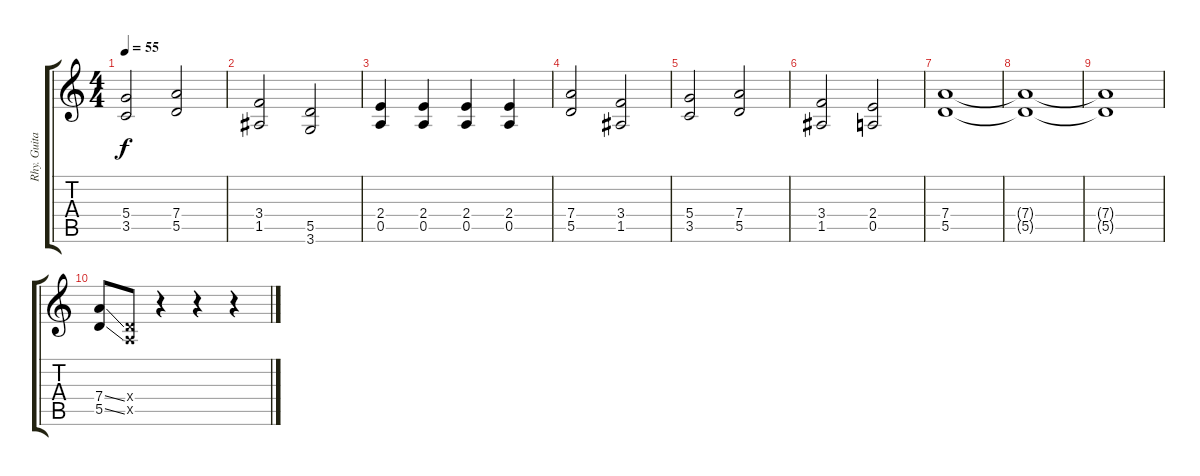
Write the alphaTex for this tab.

\track ("Rhy. Guitar 1" "Rhy. Guita") {instrument distortionguitar}
\staff {score tabs}
\tuning (E4 B3 G3 D3 A2 E2) {hide}
\ts (4 4)
\tempo 55
\clef g2
\ks c
(5.4 3.5).2{dy f} (7.4 5.5).2 |
(3.4 1.5).2 (5.5 3.6).2 |
(2.4 0.5).4 (2.4 0.5).4 (2.4 0.5).4 (2.4 0.5).4 |
(7.4 5.5).2 (3.4 1.5).2 |
(5.4 3.5).2 (7.4 5.5).2 |
(3.4 1.5).2 (2.4 0.5).2 |
(7.4 5.5).1 |
(7.4{t} 5.5{t}).1 |
(7.4{t} 5.5{t}).1 |
(7.4{ss} 5.5{ss}).8 (0.4{x} 0.5{x}).8 r.4 r.4 r.4
